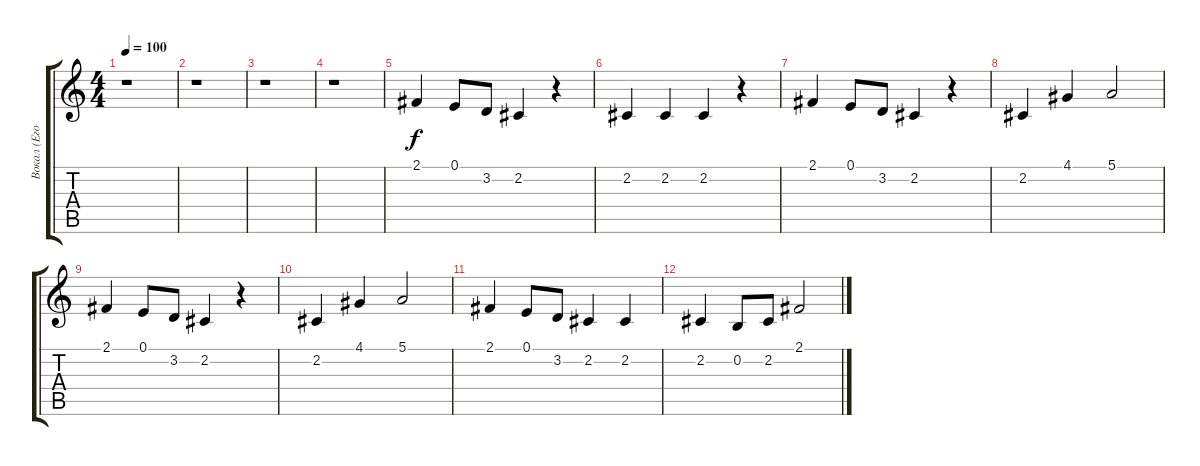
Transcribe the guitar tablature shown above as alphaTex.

\track ("Вокал (Егор Летов)" "Вокал (Его") {instrument tangoaccordion}
\staff {score tabs}
\tuning (E4 B3 G3 D3 A2 E2) {hide}
\ts (4 4)
\tempo 100
\clef g2
\ks c
r.1{dy f} |
r.1 |
r.1 |
r.1 |
2.1.4 0.1.8 3.2.8 2.2.4 r.4 |
2.2.4 2.2.4 2.2.4 r.4 |
2.1.4 0.1.8 3.2.8 2.2.4 r.4 |
2.2.4 4.1.4 5.1.2 |
2.1.4 0.1.8 3.2.8 2.2.4 r.4 |
2.2.4 4.1.4 5.1.2 |
2.1.4 0.1.8 3.2.8 2.2.4 2.2.4 |
2.2.4 0.2.8 2.2.8 2.1.2
